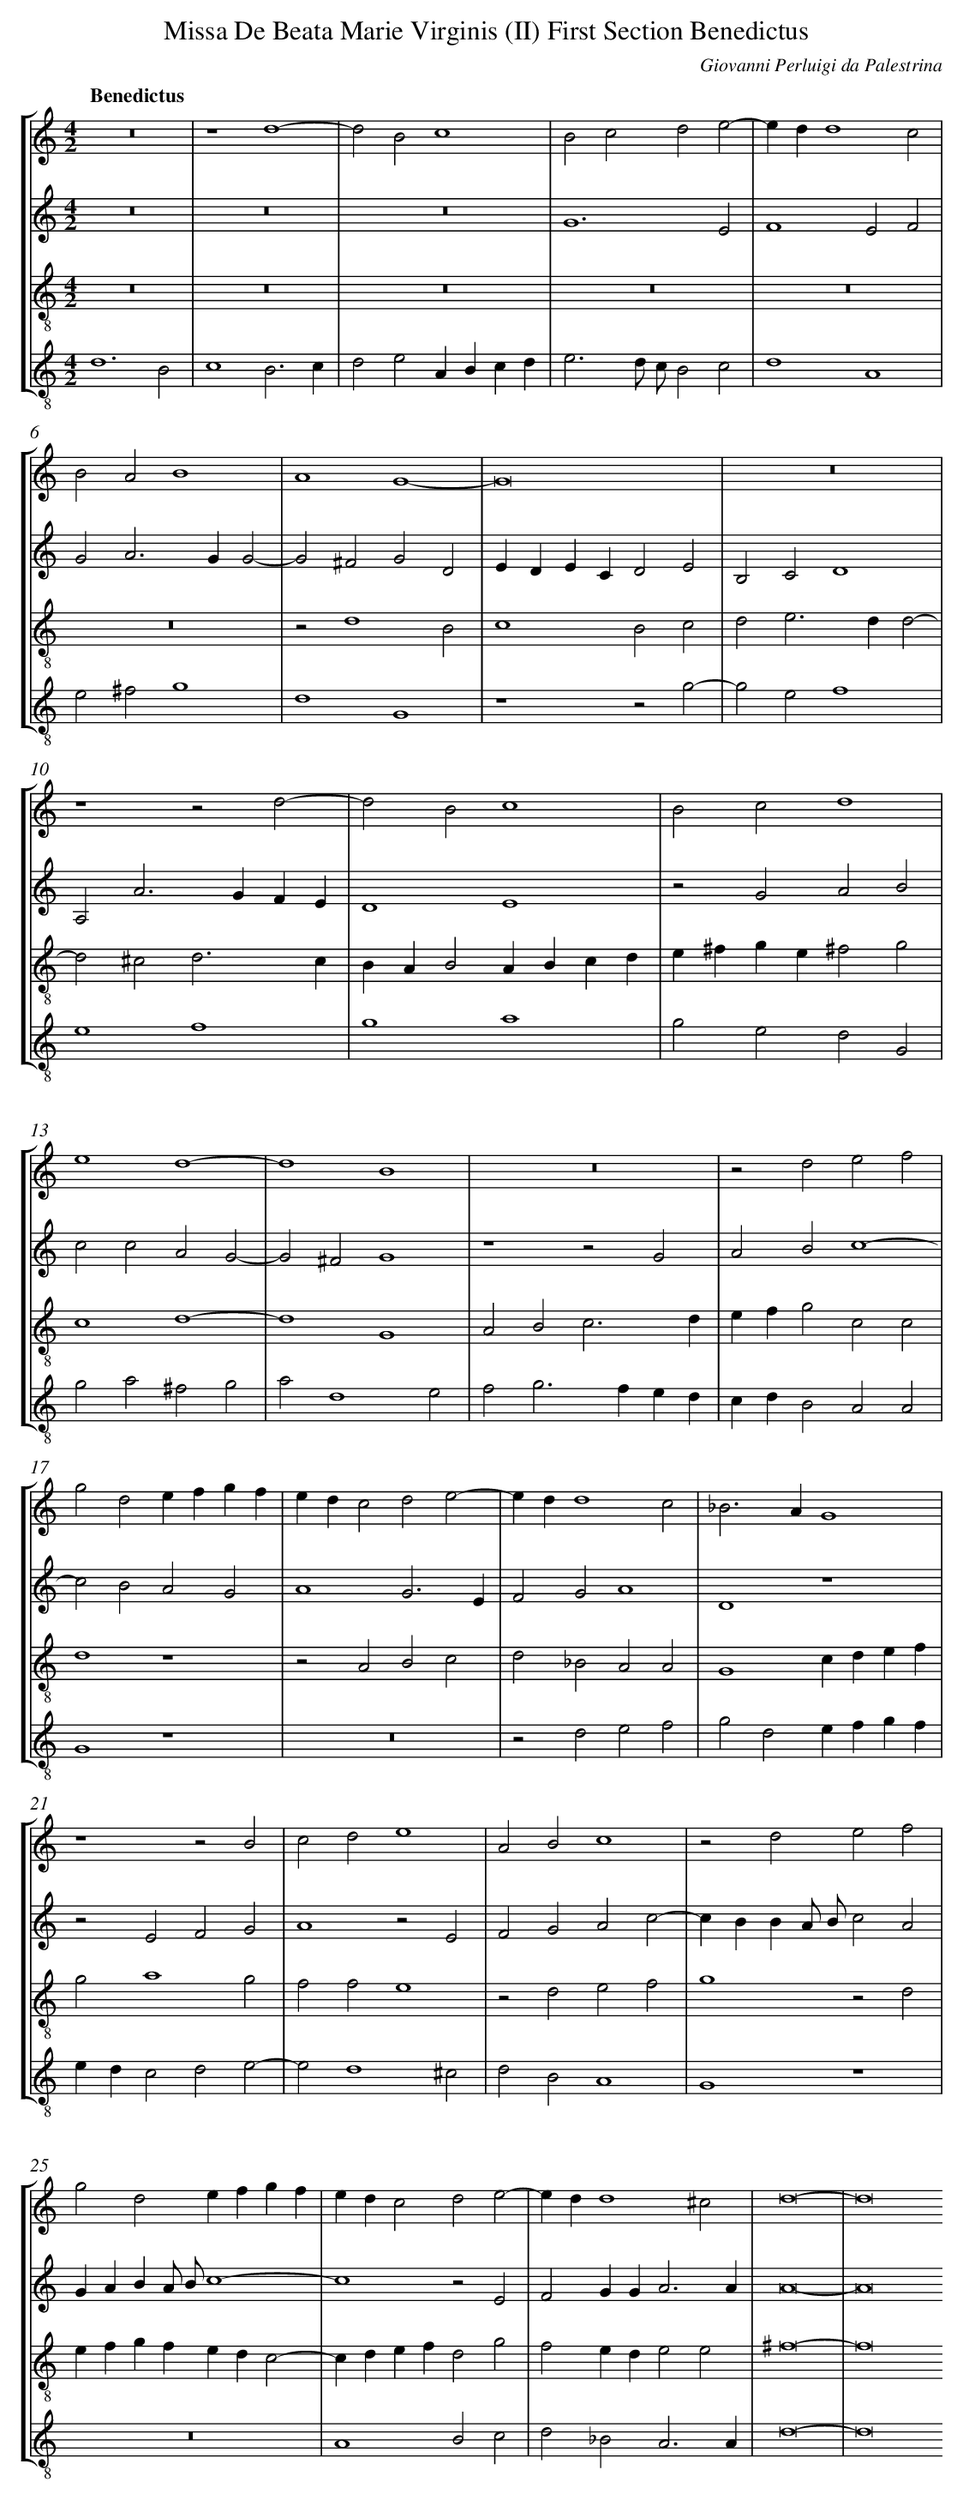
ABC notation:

X:1
T: Missa De Beata Marie Virginis (II) First Section Benedictus
C: Giovanni Perluigi da Palestrina
L: 1/4
M: 4/2
Q: "Benedictus"
%%staves [1 2 3 4]
V: 1 clef=treble
V: 2 clef=treble
V: 3 clef=treble-8
V: 4 clef=treble-8
K: C
[V:1] z8 |
[V:2] z8 |
[V:3] z8 |
[V:4] d6B2 |
[V:1] z4d4- |
[V:2] z8 |
[V:3] z8 |
[V:4] c4B3c |
[V:1] d2B2c4 |
[V:2] z8 |
[V:3] z8 |
[V:4] d2e2ABcd |
[V:1] B2c2d2e2- |
[V:2] G6E2 |
[V:3] z8 |
[V:4] e3d/ c/B2c2 |
[V:1] edd4c2 |
[V:2] F4E2F2 |
[V:3] z8 |
[V:4] d4A4 |
[V:1] B2A2B4 |
[V:2] G2A2>G2G2- |
[V:3] z8 |
[V:4] e2^f2g4 |
[V:1] A4G4- |
[V:2] G2^F2G2D2 |
[V:3] z2d4B2 |
[V:4] d4G4 |
[V:1] G8 |
[V:2] EDECD2E2 |
[V:3] c4B2c2 |
[V:4] z4z2g2- |
[V:1] z8 |
[V:2] B,2C2D4 |
[V:3] d2e2>d2d2- |
[V:4] g2e2f4 |
[V:1] z4z2d2- |
[V:2] A,2A2>G2FE |
[V:3] d2^c2d3c |
[V:4] e4f4 |
[V:1] d2B2c4 |
[V:2] D4E4 |
[V:3] BAB2ABcd |
[V:4] g4a4 |
[V:1] B2c2d4 |
[V:2] z2G2A2B2 |
[V:3] e^fge^f2g2 |
[V:4] g2e2d2G2 |
[V:1] e4d4- |
[V:2] c2c2A2G2- |
[V:3] c4d4- |
[V:4] g2a2^f2g2 |
[V:1] d4B4 |
[V:2] G2^F2G4 |
[V:3] d4G4 |
[V:4] a2d4e2 |
[V:1] z8 |
[V:2] z4z2G2 |
[V:3] A2B2c3d |
[V:4] f2g2>f2ed |
[V:1] z2d2e2f2 |
[V:2] A2B2c4- |
[V:3] efg2c2c2 |
[V:4] cdB2A2A2 |
[V:1] g2d2efgf |
[V:2] c2B2A2G2 |
[V:3] d4z4 |
[V:4] G4z4 |
[V:1] edc2d2e2- |
[V:2] A4G3E |
[V:3] z2A2B2c2 |
[V:4] z8 |
[V:1] edd4c2 |
[V:2] F2G2A4 |
[V:3] d2_B2A2A2 |
[V:4] z2d2e2f2 |
[V:1] _B2>A2G4 |
[V:2] D4z4 |
[V:3] G4cdef |
[V:4] g2d2efgf |
[V:1] z4z2B2 |
[V:2] z2E2F2G2 |
[V:3] g2a4g2 |
[V:4] edc2d2e2- |
[V:1] c2d2e4 |
[V:2] A4z2E2 |
[V:3] f2f2e4 |
[V:4] e2d4^c2 |
[V:1] A2B2c4 |
[V:2] F2G2A2c2- |
[V:3] z2d2e2f2 |
[V:4] d2B2A4 |
[V:1] z2d2e2f2 |
[V:2] cBBA/ B/c2A2 |
[V:3] g4z2d2 |
[V:4] G4z4 |
[V:1] g2d2efgf |
[V:2] GABA/ B/c4- |
[V:3] efgfedc2- |
[V:4] z8 |
[V:1] edc2d2e2- |
[V:2] c4z2E2 |
[V:3] cdefd2g2 |
[V:4] A4B2c2 |
[V:1] edd4^c2 |
[V:2] F2GG2<A2A |
[V:3] f2ede2e2 |
[V:4] d2_B2A3A |
[V:1] d8- |
[V:2] A8- |
[V:3] ^f8- |
[V:4] d8- |
[V:1] d8
[V:2] A8
[V:3] f8
[V:4] d8
